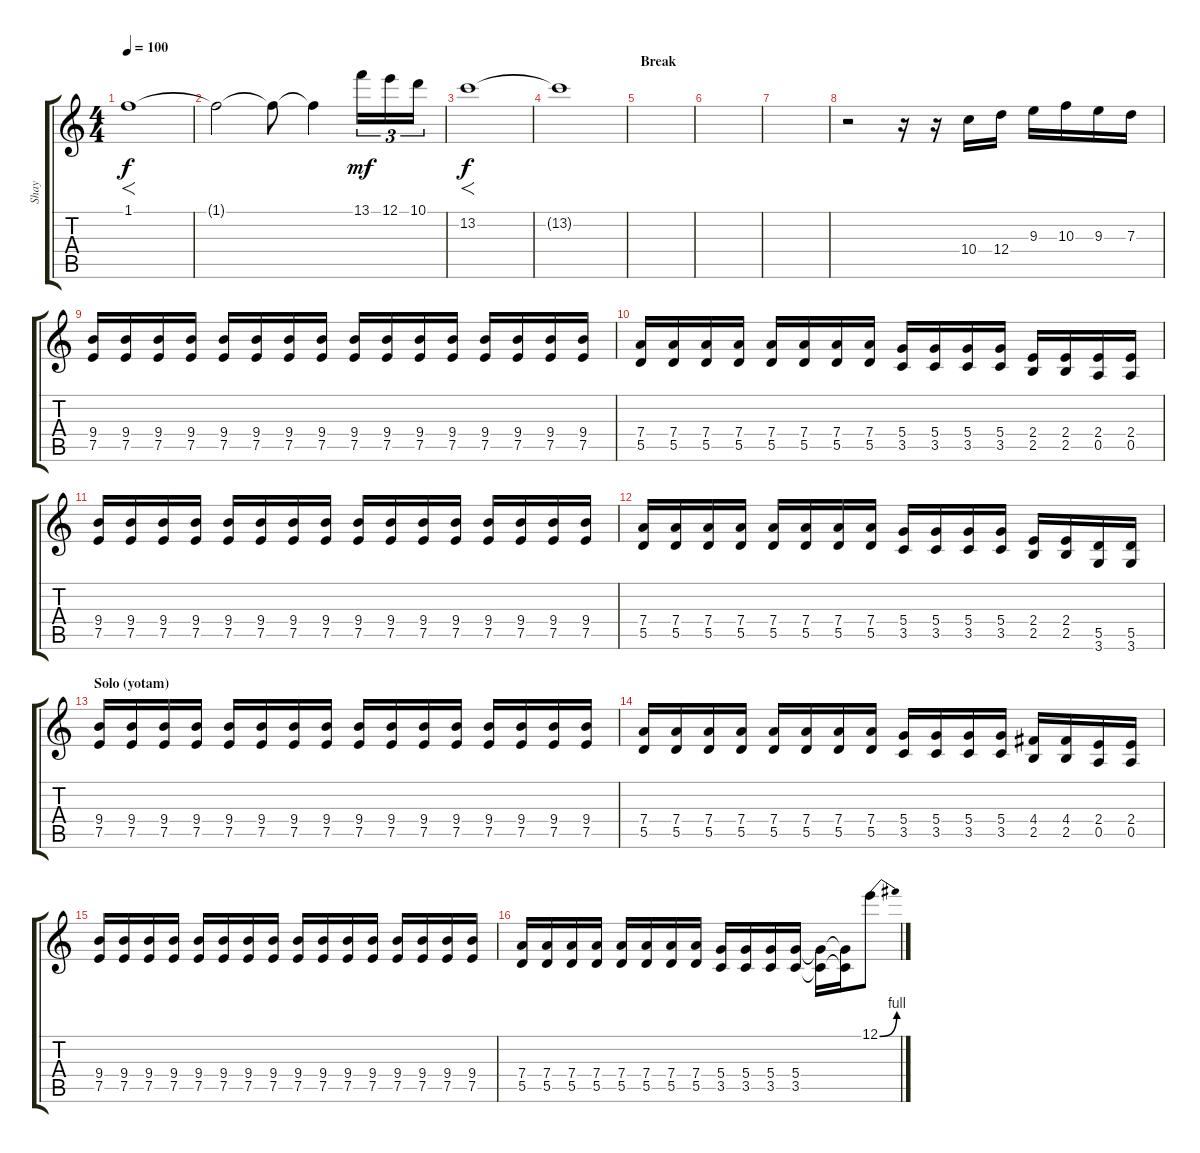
\track ("Shay" "Shay") {instrument distortionguitar}
\staff {score tabs}
\tuning (E4 B3 G3 D3 A2 E2) {hide}
\ts (4 4)
\tempo 100
\clef g2
\ks c
1.1.1{f dy f} |
1.1{t}.2 1.1{t}.8 1.1{t}.4 13.1.16{tu (3 2) dy mf} 12.1.16{tu (3 2)} 10.1.16{tu (3 2)} |
13.2.1{f dy f} |
13.2{t}.1 |
\section ("" "Break")
|
|
|
r.2 r.16 r.16 10.4.16 12.4.16 9.3.16 10.3.16 9.3.16 7.3.16 |
(9.4 7.5).16 (9.4 7.5).16 (9.4 7.5).16 (9.4 7.5).16 (9.4 7.5).16 (9.4 7.5).16 (9.4 7.5).16 (9.4 7.5).16 (9.4 7.5).16 (9.4 7.5).16 (9.4 7.5).16 (9.4 7.5).16 (9.4 7.5).16 (9.4 7.5).16 (9.4 7.5).16 (9.4 7.5).16 |
(7.4 5.5).16 (7.4 5.5).16 (7.4 5.5).16 (7.4 5.5).16 (7.4 5.5).16 (7.4 5.5).16 (7.4 5.5).16 (7.4 5.5).16 (5.4 3.5).16 (5.4 3.5).16 (5.4 3.5).16 (5.4 3.5).16 (2.4 2.5).16 (2.4 2.5).16 (2.4 0.5).16 (2.4 0.5).16 |
(9.4 7.5).16 (9.4 7.5).16 (9.4 7.5).16 (9.4 7.5).16 (9.4 7.5).16 (9.4 7.5).16 (9.4 7.5).16 (9.4 7.5).16 (9.4 7.5).16 (9.4 7.5).16 (9.4 7.5).16 (9.4 7.5).16 (9.4 7.5).16 (9.4 7.5).16 (9.4 7.5).16 (9.4 7.5).16 |
(7.4 5.5).16 (7.4 5.5).16 (7.4 5.5).16 (7.4 5.5).16 (7.4 5.5).16 (7.4 5.5).16 (7.4 5.5).16 (7.4 5.5).16 (5.4 3.5).16 (5.4 3.5).16 (5.4 3.5).16 (5.4 3.5).16 (2.4 2.5).16 (2.4 2.5).16 (5.5 3.6).16 (5.5 3.6).16 |
\section ("" "Solo (yotam)")
(9.4 7.5).16 (9.4 7.5).16 (9.4 7.5).16 (9.4 7.5).16 (9.4 7.5).16 (9.4 7.5).16 (9.4 7.5).16 (9.4 7.5).16 (9.4 7.5).16 (9.4 7.5).16 (9.4 7.5).16 (9.4 7.5).16 (9.4 7.5).16 (9.4 7.5).16 (9.4 7.5).16 (9.4 7.5).16 |
(7.4 5.5).16 (7.4 5.5).16 (7.4 5.5).16 (7.4 5.5).16 (7.4 5.5).16 (7.4 5.5).16 (7.4 5.5).16 (7.4 5.5).16 (5.4 3.5).16 (5.4 3.5).16 (5.4 3.5).16 (5.4 3.5).16 (4.4 2.5).16 (4.4 2.5).16 (2.4 0.5).16 (2.4 0.5).16 |
(9.4 7.5).16 (9.4 7.5).16 (9.4 7.5).16 (9.4 7.5).16 (9.4 7.5).16 (9.4 7.5).16 (9.4 7.5).16 (9.4 7.5).16 (9.4 7.5).16 (9.4 7.5).16 (9.4 7.5).16 (9.4 7.5).16 (9.4 7.5).16 (9.4 7.5).16 (9.4 7.5).16 (9.4 7.5).16 |
(7.4 5.5).16 (7.4 5.5).16 (7.4 5.5).16 (7.4 5.5).16 (7.4 5.5).16 (7.4 5.5).16 (7.4 5.5).16 (7.4 5.5).16 (5.4 3.5).16 (5.4 3.5).16 (5.4 3.5).16 (5.4 3.5).16 (5.4{t} 3.5{t}).16 (5.4{t} 3.5{t}).16 12.1{be (bend 0 0 60 4)}.8
